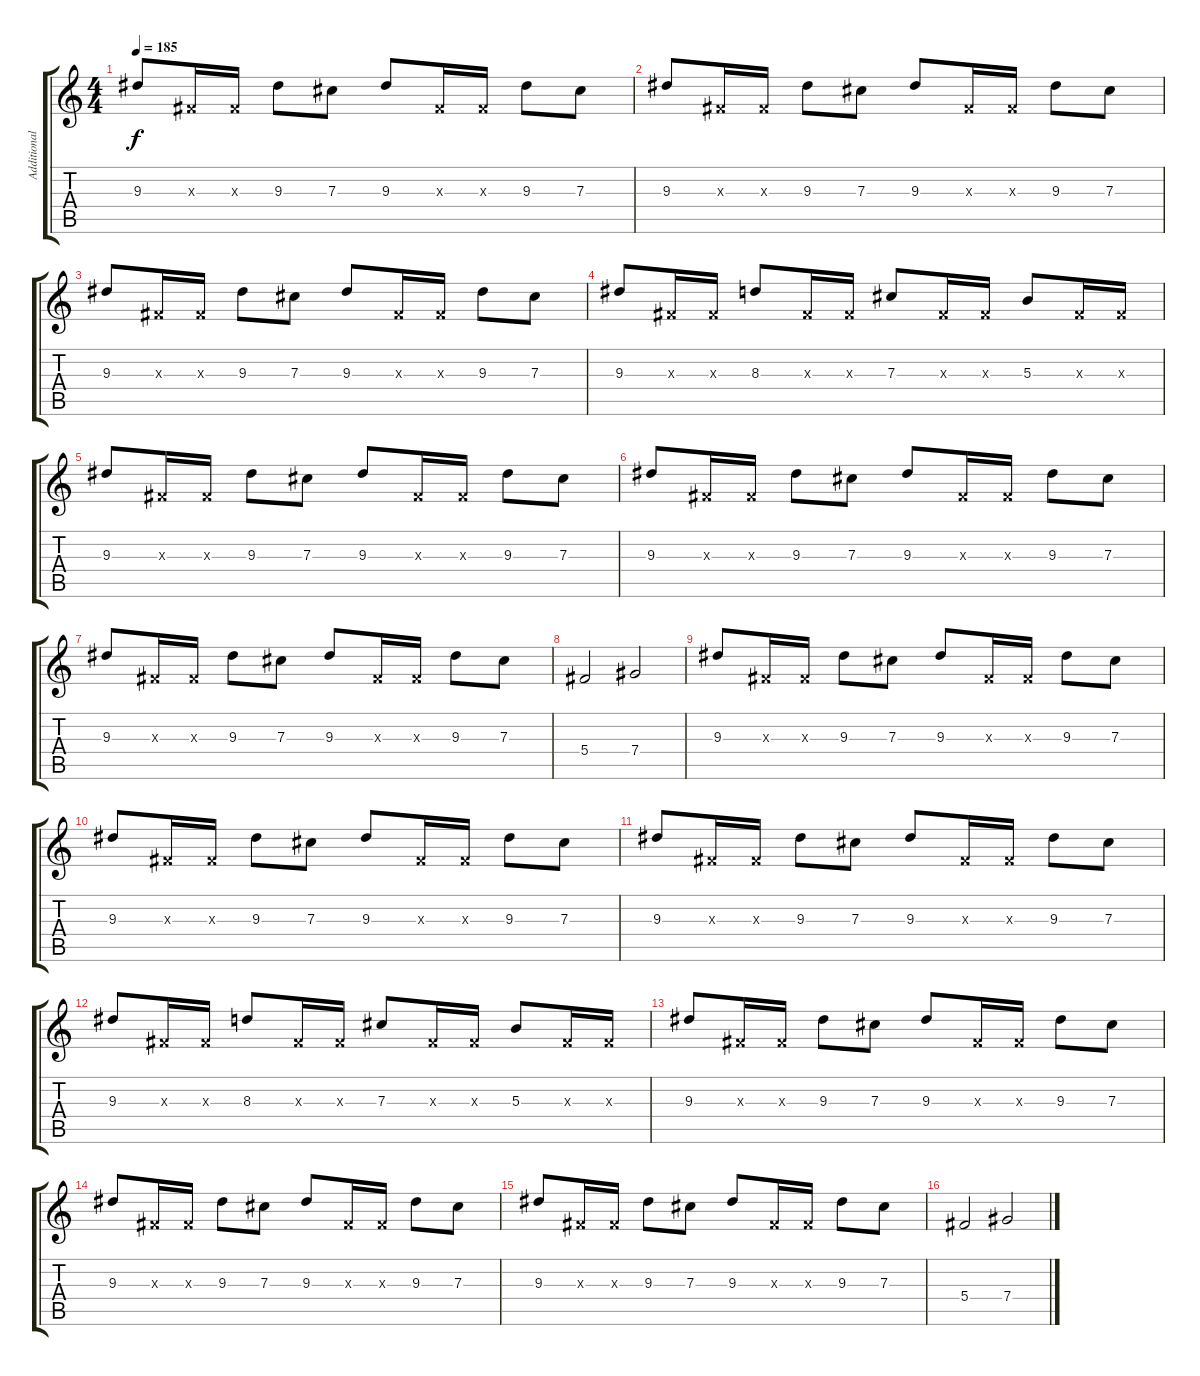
\track ("Additional Guitars" "Additional") {instrument distortionguitar}
\staff {score tabs}
\tuning (Eb4 Bb3 Gb3 Db3 Ab2 Eb2) {hide}
\ts (4 4)
\tempo 185
\clef g2
\ks c
9.3.8{dy f instrument distortionguitar} 0.3{x}.16 0.3{x}.16 9.3.8 7.3.8 9.3.8 0.3{x}.16 0.3{x}.16 9.3.8 7.3.8 |
9.3.8 0.3{x}.16 0.3{x}.16 9.3.8 7.3.8 9.3.8 0.3{x}.16 0.3{x}.16 9.3.8 7.3.8 |
9.3.8 0.3{x}.16 0.3{x}.16 9.3.8 7.3.8 9.3.8 0.3{x}.16 0.3{x}.16 9.3.8 7.3.8 |
9.3.8 0.3{x}.16 0.3{x}.16 8.3.8 0.3{x}.16 0.3{x}.16 7.3.8 0.3{x}.16 0.3{x}.16 5.3.8 0.3{x}.16 0.3{x}.16 |
9.3.8 0.3{x}.16 0.3{x}.16 9.3.8 7.3.8 9.3.8 0.3{x}.16 0.3{x}.16 9.3.8 7.3.8 |
9.3.8 0.3{x}.16 0.3{x}.16 9.3.8 7.3.8 9.3.8 0.3{x}.16 0.3{x}.16 9.3.8 7.3.8 |
9.3.8 0.3{x}.16 0.3{x}.16 9.3.8 7.3.8 9.3.8 0.3{x}.16 0.3{x}.16 9.3.8 7.3.8 |
5.4.2 7.4.2 |
9.3.8 0.3{x}.16 0.3{x}.16 9.3.8 7.3.8 9.3.8 0.3{x}.16 0.3{x}.16 9.3.8 7.3.8 |
9.3.8 0.3{x}.16 0.3{x}.16 9.3.8 7.3.8 9.3.8 0.3{x}.16 0.3{x}.16 9.3.8 7.3.8 |
9.3.8 0.3{x}.16 0.3{x}.16 9.3.8 7.3.8 9.3.8 0.3{x}.16 0.3{x}.16 9.3.8 7.3.8 |
9.3.8 0.3{x}.16 0.3{x}.16 8.3.8 0.3{x}.16 0.3{x}.16 7.3.8 0.3{x}.16 0.3{x}.16 5.3.8 0.3{x}.16 0.3{x}.16 |
9.3.8 0.3{x}.16 0.3{x}.16 9.3.8 7.3.8 9.3.8 0.3{x}.16 0.3{x}.16 9.3.8 7.3.8 |
9.3.8 0.3{x}.16 0.3{x}.16 9.3.8 7.3.8 9.3.8 0.3{x}.16 0.3{x}.16 9.3.8 7.3.8 |
9.3.8 0.3{x}.16 0.3{x}.16 9.3.8 7.3.8 9.3.8 0.3{x}.16 0.3{x}.16 9.3.8 7.3.8 |
5.4.2 7.4.2
